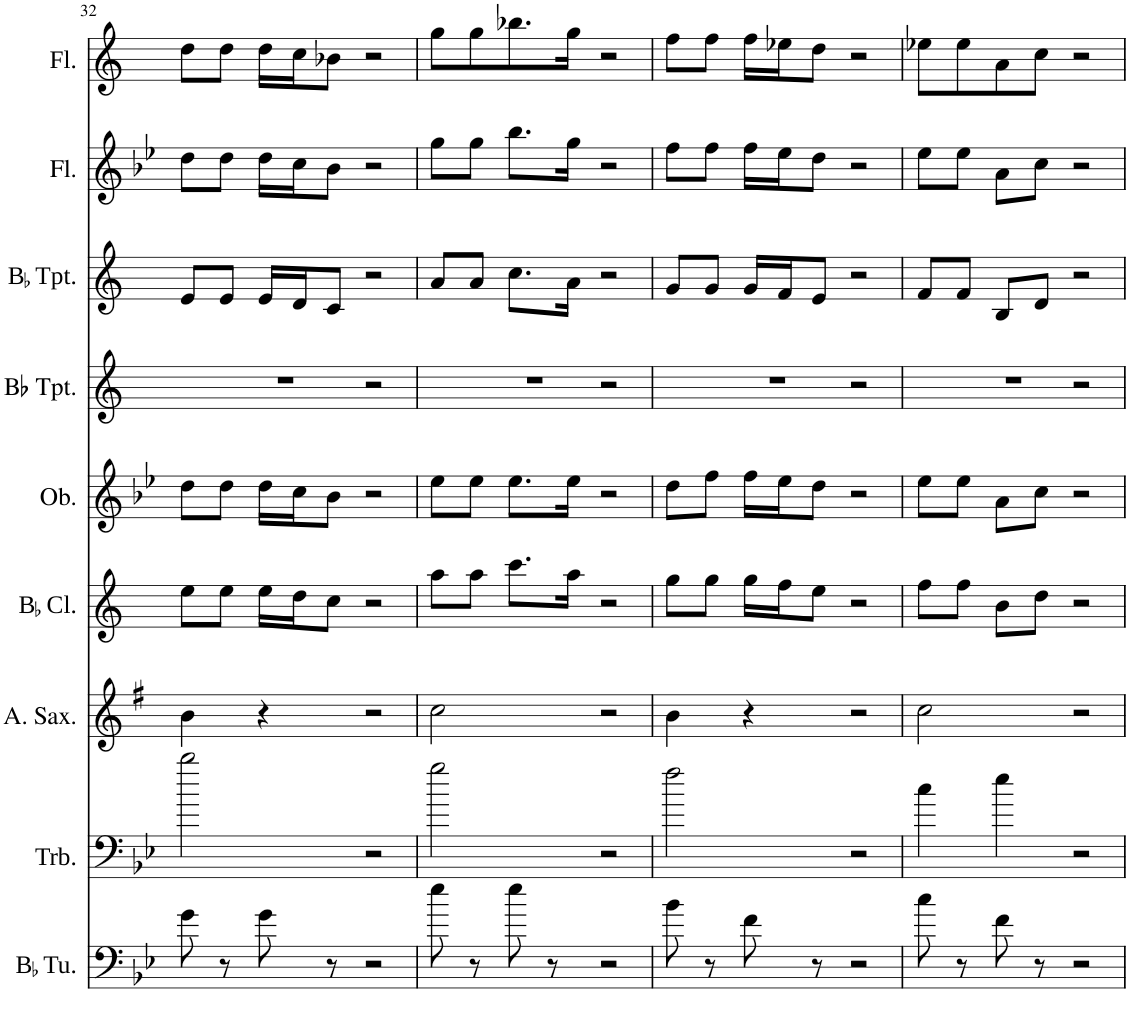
**kern	**kern	**kern	**kern	**kern	**kern	**kern	**kern	**kern
*part9	*part8	*part7	*part6	*part5	*part4	*part3	*part2	*part1
*staff9	*staff8	*staff7	*staff6	*staff5	*staff4	*staff3	*staff2	*staff1
*I"BaccidentalFlat Tuba	*I"Trombone	*I"Alto Saxophone	*I"BaccidentalFlat Clarinet	*I"Oboe	*I"Bb Trumpet	*I"BaccidentalFlat Trumpet	*I"Flute	*I"Flute
*I'BaccidentalFlat Tu.	*I'Trb.	*I'A. Sax.	*I'BaccidentalFlat Cl.	*I'Ob.	*I'Bb Tpt.	*I'BaccidentalFlat Tpt.	*I'Fl.	*I'Fl.
!!LO:PB:g=z
*clefF4	*clefF4	*clefG2	*clefG2	*clefG2	*clefG2	*clefG2	*clefG2	*clefG2
*	*	*Trd5c9	*Trd1c2	*	*Trd1c2	*Trd1c2	*	*
*k[b-e-]	*k[b-e-]	*k[f#]	*k[]	*k[b-e-]	*k[]	*k[]	*k[b-e-]	*k[]
*M2/4	*M2/4	*M2/4	*M2/4	*M2/4	*M2/4	*M2/4	*M2/4	*
=32	=32	=32	=32	=32	=32	=32	=32	=32
8g\	2bb-\	4b\	8ee\L	8dd\L	2r	8e/L	8dd\L	8dd\L
8r	.	.	8ee\J	8dd\J	.	8e/J	8dd\J	8dd\J
8g\	.	4r	16ee\LL	16dd\LL	.	16e/LL	16dd\LL	16dd\LL
.	.	.	16dd\J	16cc\J	.	16d/J	16cc\J	16cc\J
8r	.	.	8cc\J	8b-\J	.	8c/J	8b-\J	8b-X\J
2r	2r	2r	2r	2r	2r	2r	2r	2r
=33	=33	=33	=33	=33	=33	=33	=33	=33
8ee-\	2gg\	2cc\	8aa\L	8ee-\L	2r	8a/L	8gg\L	8gg\L
8r	.	.	8aa\J	8ee-\J	.	8a/J	8gg\J	8gg\
8ee-\	.	.	8.ccc\L	8.ee-\L	.	8.cc\L	8.bb-\L	8.bb-X\
8r	.	.	.	.	.	.	.	.
.	.	.	16aa\Jk	16ee-\Jk	.	16a\Jk	16gg\Jk	16gg\Jk
2r	2r	2r	2r	2r	2r	2r	2r	2r
=34	=34	=34	=34	=34	=34	=34	=34	=34
8b-\	2ff\	4b\	8gg\L	8dd\L	2r	8g/L	8ff\L	8ff\L
8r	.	.	8gg\J	8ff\J	.	8g/J	8ff\J	8ff\J
8f\	.	4r	16gg\LL	16ff\LL	.	16g/LL	16ff\LL	16ff\LL
.	.	.	16ff\J	16ee-\J	.	16f/J	16ee-\J	16ee-X\J
8r	.	.	8ee\J	8dd\J	.	8e/J	8dd\J	8dd\J
2r	2r	2r	2r	2r	2r	2r	2r	2r
=35	=35	=35	=35	=35	=35	=35	=35	=35
8cc\	4cc\	2cc\	8ff\L	8ee-\L	2r	8f/L	8ee-\L	8ee-X\L
8r	.	.	8ff\J	8ee-\J	.	8f/J	8ee-\J	8ee-\
8f\	4ee-\	.	8b\L	8a\L	.	8B/L	8a\L	8a\
8r	.	.	8dd\J	8cc\J	.	8d/J	8cc\J	8cc\J
2r	2r	2r	2r	2r	2r	2r	2r	2r
=	=	=	=	=	=	=	=	=
*-	*-	*-	*-	*-	*-	*-	*-	*-
